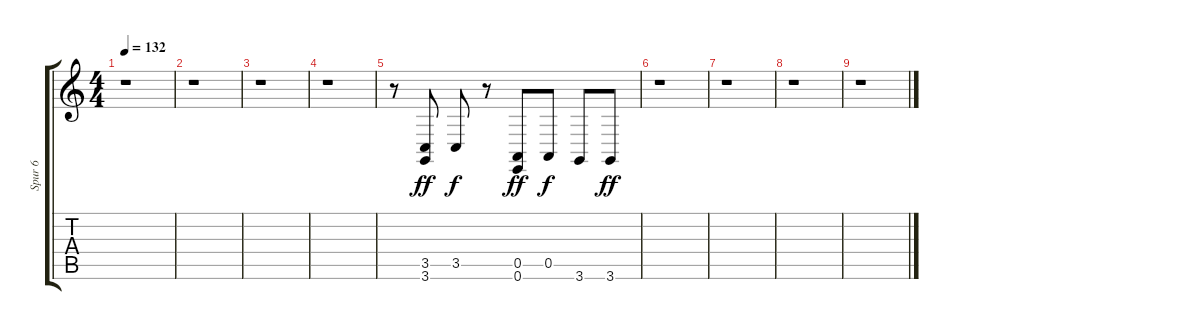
\track ("Spur 6" "Spur 6") {instrument celesta}
\staff {score tabs}
\tuning (E4 B3 G3 D3 A2 E2) {hide}
\ts (4 4)
\tempo 132
\clef g2
\ks c
r.1{dy mf} |
r.1 |
r.1 |
r.1 |
r.8 (3.5 3.6).8{dy ff} 3.5.8{dy f} r.8 (0.5 0.6).8{dy ff} 0.5.8{dy f} 3.6.8 3.6.8{dy ff} |
r.1 |
r.1 |
r.1 |
r.1
